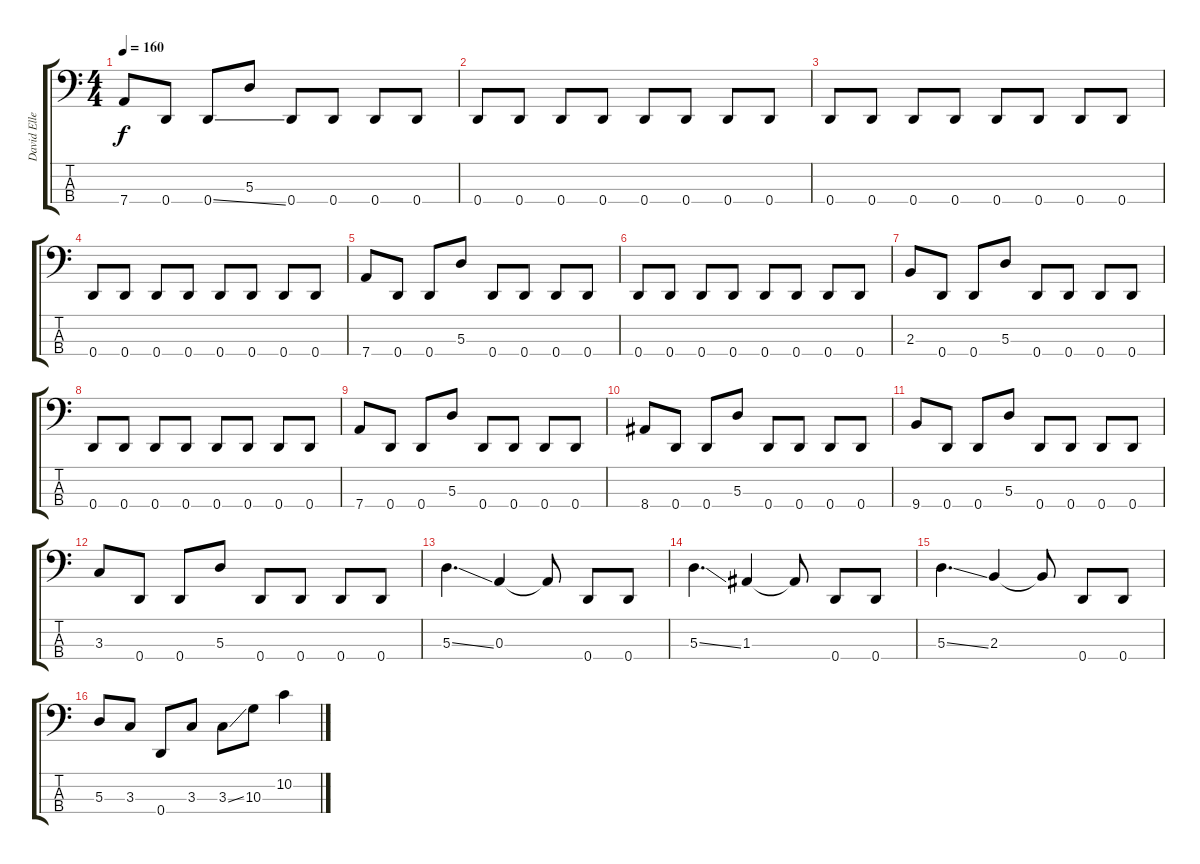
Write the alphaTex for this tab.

\track ("David Ellefson" "David Elle") {instrument electricbasspick}
\staff {score tabs}
\tuning (G2 D2 A1 D1) {hide}
\ts (4 4)
\tempo 160
\clef f4
\ks c
7.4.8{dy f} 0.4.8 0.4{ss}.8 5.3.8 0.4.8 0.4.8 0.4.8 0.4.8 |
0.4.8 0.4.8 0.4.8 0.4.8 0.4.8 0.4.8 0.4.8 0.4.8 |
0.4.8 0.4.8 0.4.8 0.4.8 0.4.8 0.4.8 0.4.8 0.4.8 |
0.4.8 0.4.8 0.4.8 0.4.8 0.4.8 0.4.8 0.4.8 0.4.8 |
7.4.8 0.4.8 0.4.8 5.3.8 0.4.8 0.4.8 0.4.8 0.4.8 |
0.4.8 0.4.8 0.4.8 0.4.8 0.4.8 0.4.8 0.4.8 0.4.8 |
2.3.8 0.4.8 0.4.8 5.3.8 0.4.8 0.4.8 0.4.8 0.4.8 |
0.4.8 0.4.8 0.4.8 0.4.8 0.4.8 0.4.8 0.4.8 0.4.8 |
7.4.8 0.4.8 0.4.8 5.3.8 0.4.8 0.4.8 0.4.8 0.4.8 |
8.4.8 0.4.8 0.4.8 5.3.8 0.4.8 0.4.8 0.4.8 0.4.8 |
9.4.8 0.4.8 0.4.8 5.3.8 0.4.8 0.4.8 0.4.8 0.4.8 |
3.3.8 0.4.8 0.4.8 5.3.8 0.4.8 0.4.8 0.4.8 0.4.8 |
5.3{ss}.4{d} 0.3.4 0.3{t}.8 0.4.8 0.4.8 |
5.3{ss}.4{d} 1.3.4 1.3{t}.8 0.4.8 0.4.8 |
5.3{ss}.4{d} 2.3.4 2.3{t}.8 0.4.8 0.4.8 |
5.3.8 3.3.8 0.4.8 3.3.8 3.3{ss}.8 10.3.8 10.2.4
